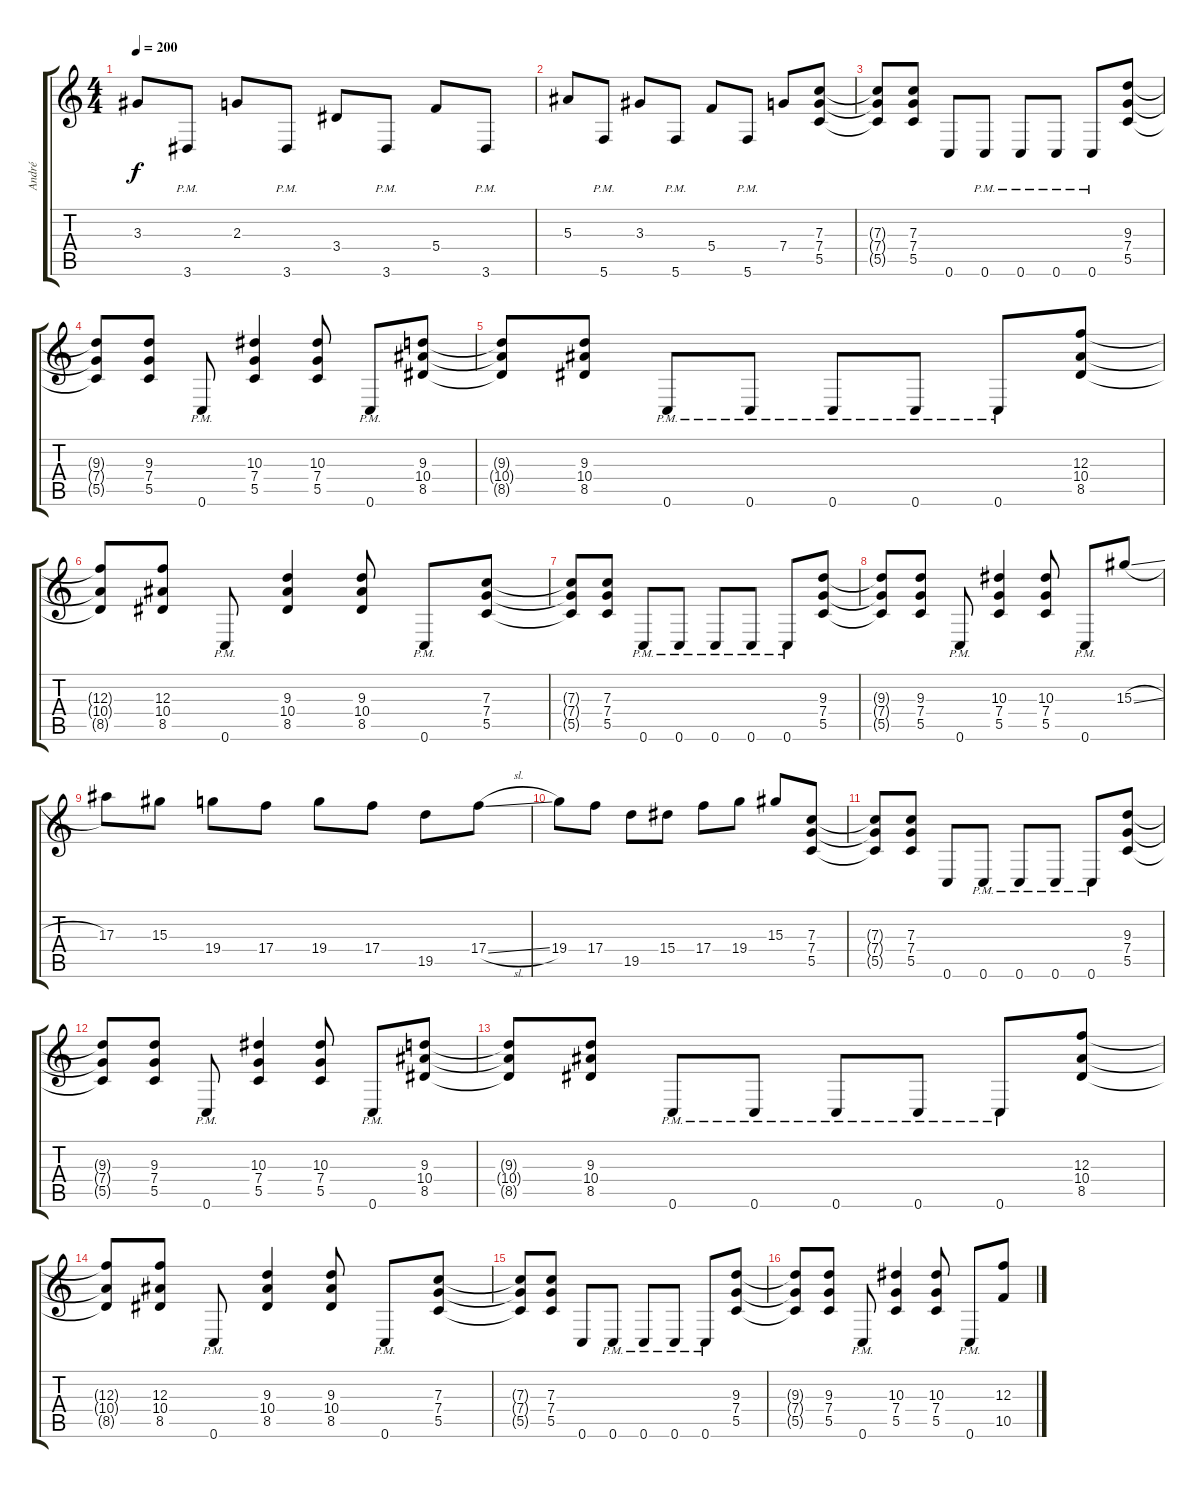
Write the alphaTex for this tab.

\track ("André" "André") {instrument distortionguitar}
\staff {score tabs}
\tuning (D4 A3 F3 C3 G2 C2) {hide}
\ts (4 4)
\tempo 200
\clef g2
\ks c
3.3.8{dy f} 3.6{pm}.8 2.3.8 3.6{pm}.8 3.4.8 3.6{pm}.8 5.4.8 3.6{pm}.8 |
5.3.8 5.6{pm}.8 3.3.8 5.6{pm}.8 5.4.8 5.6{pm}.8 7.4.8 (7.3 7.4 5.5).8 |
(7.3{t} 7.4{t} 5.5{t}).8 (7.3 7.4 5.5).8 0.6.8 0.6{pm}.8 0.6{pm}.8 0.6{pm}.8 0.6{pm}.8 (9.3 7.4 5.5).8 |
(9.3{t} 7.4{t} 5.5{t}).8 (9.3 7.4 5.5).8 0.6{pm}.8 (10.3 7.4 5.5).4 (10.3 7.4 5.5).8 0.6{pm}.8 (9.3 10.4 8.5).8 |
(9.3{t} 10.4{t} 8.5{t}).8 (9.3 10.4 8.5).8 0.6{pm}.8 0.6{pm}.8 0.6{pm}.8 0.6{pm}.8 0.6{pm}.8 (12.3 10.4 8.5).8 |
(12.3{t} 10.4{t} 8.5{t}).8 (12.3 10.4 8.5).8 0.6{pm}.8 (9.3 10.4 8.5).4 (9.3 10.4 8.5).8 0.6{pm}.8 (7.3 7.4 5.5).8 |
(7.3{t} 7.4{t} 5.5{t}).8 (7.3 7.4 5.5).8 0.6{pm}.8 0.6{pm}.8 0.6{pm}.8 0.6{pm}.8 0.6{pm}.8 (9.3 7.4 5.5).8 |
(9.3{t} 7.4{t} 5.5{t}).8 (9.3 7.4 5.5).8 0.6{pm}.8 (10.3 7.4 5.5).4 (10.3 7.4 5.5).8 0.6{pm}.8 15.3{sl}.8 |
17.3.8 15.3.8 19.4.8 17.4.8 19.4.8 17.4.8 19.5.8 17.4{sl}.8 |
19.4.8 17.4.8 19.5.8 15.4.8 17.4.8 19.4.8 15.3.8 (7.3 7.4 5.5).8 |
(7.3{t} 7.4{t} 5.5{t}).8 (7.3 7.4 5.5).8 0.6.8 0.6{pm}.8 0.6{pm}.8 0.6{pm}.8 0.6{pm}.8 (9.3 7.4 5.5).8 |
(9.3{t} 7.4{t} 5.5{t}).8 (9.3 7.4 5.5).8 0.6{pm}.8 (10.3 7.4 5.5).4 (10.3 7.4 5.5).8 0.6{pm}.8 (9.3 10.4 8.5).8 |
(9.3{t} 10.4{t} 8.5{t}).8 (9.3 10.4 8.5).8 0.6{pm}.8 0.6{pm}.8 0.6{pm}.8 0.6{pm}.8 0.6{pm}.8 (12.3 10.4 8.5).8 |
(12.3{t} 10.4{t} 8.5{t}).8 (12.3 10.4 8.5).8 0.6{pm}.8 (9.3 10.4 8.5).4 (9.3 10.4 8.5).8 0.6{pm}.8 (7.3 7.4 5.5).8 |
(7.3{t} 7.4{t} 5.5{t}).8 (7.3 7.4 5.5).8 0.6.8 0.6{pm}.8 0.6{pm}.8 0.6{pm}.8 0.6{pm}.8 (9.3 7.4 5.5).8 |
(9.3{t} 7.4{t} 5.5{t}).8 (9.3 7.4 5.5).8 0.6{pm}.8 (10.3 7.4 5.5).4 (10.3 7.4 5.5).8 0.6{pm}.8 (12.3 10.5).8
